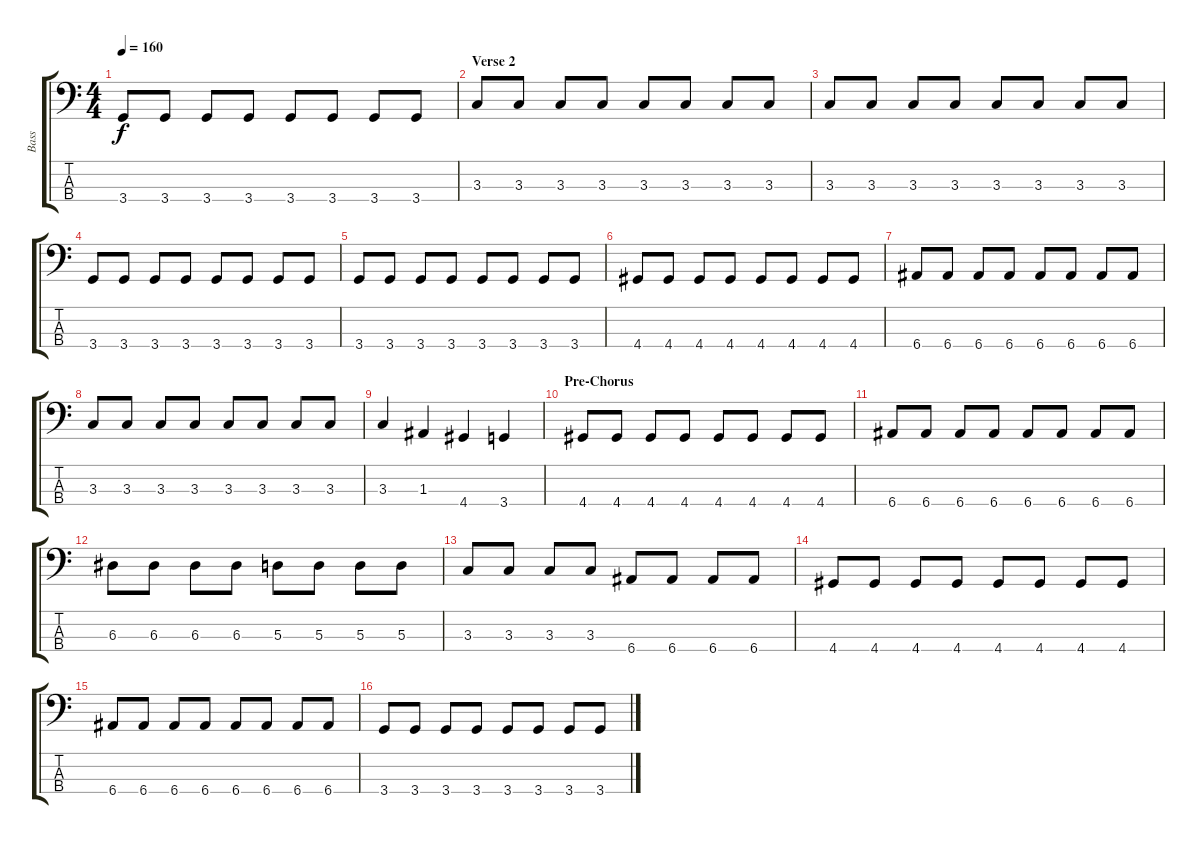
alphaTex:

\track ("Bass" "Bass") {instrument electricbasspick}
\staff {score tabs}
\tuning (G2 D2 A1 E1) {hide}
\ts (4 4)
\tempo 160
\clef f4
\ks c
3.4.8{dy f} 3.4.8 3.4.8 3.4.8 3.4.8 3.4.8 3.4.8 3.4.8 |
\section ("" "Verse 2")
3.3.8 3.3.8 3.3.8 3.3.8 3.3.8 3.3.8 3.3.8 3.3.8 |
3.3.8 3.3.8 3.3.8 3.3.8 3.3.8 3.3.8 3.3.8 3.3.8 |
3.4.8 3.4.8 3.4.8 3.4.8 3.4.8 3.4.8 3.4.8 3.4.8 |
3.4.8 3.4.8 3.4.8 3.4.8 3.4.8 3.4.8 3.4.8 3.4.8 |
4.4.8 4.4.8 4.4.8 4.4.8 4.4.8 4.4.8 4.4.8 4.4.8 |
6.4.8 6.4.8 6.4.8 6.4.8 6.4.8 6.4.8 6.4.8 6.4.8 |
3.3.8 3.3.8 3.3.8 3.3.8 3.3.8 3.3.8 3.3.8 3.3.8 |
3.3.4 1.3.4 4.4.4 3.4.4 |
\section ("" "Pre-Chorus")
4.4.8 4.4.8 4.4.8 4.4.8 4.4.8 4.4.8 4.4.8 4.4.8 |
6.4.8 6.4.8 6.4.8 6.4.8 6.4.8 6.4.8 6.4.8 6.4.8 |
6.3.8 6.3.8 6.3.8 6.3.8 5.3.8 5.3.8 5.3.8 5.3.8 |
3.3.8 3.3.8 3.3.8 3.3.8 6.4.8 6.4.8 6.4.8 6.4.8 |
4.4.8 4.4.8 4.4.8 4.4.8 4.4.8 4.4.8 4.4.8 4.4.8 |
6.4.8 6.4.8 6.4.8 6.4.8 6.4.8 6.4.8 6.4.8 6.4.8 |
3.4.8 3.4.8 3.4.8 3.4.8 3.4.8 3.4.8 3.4.8 3.4.8
